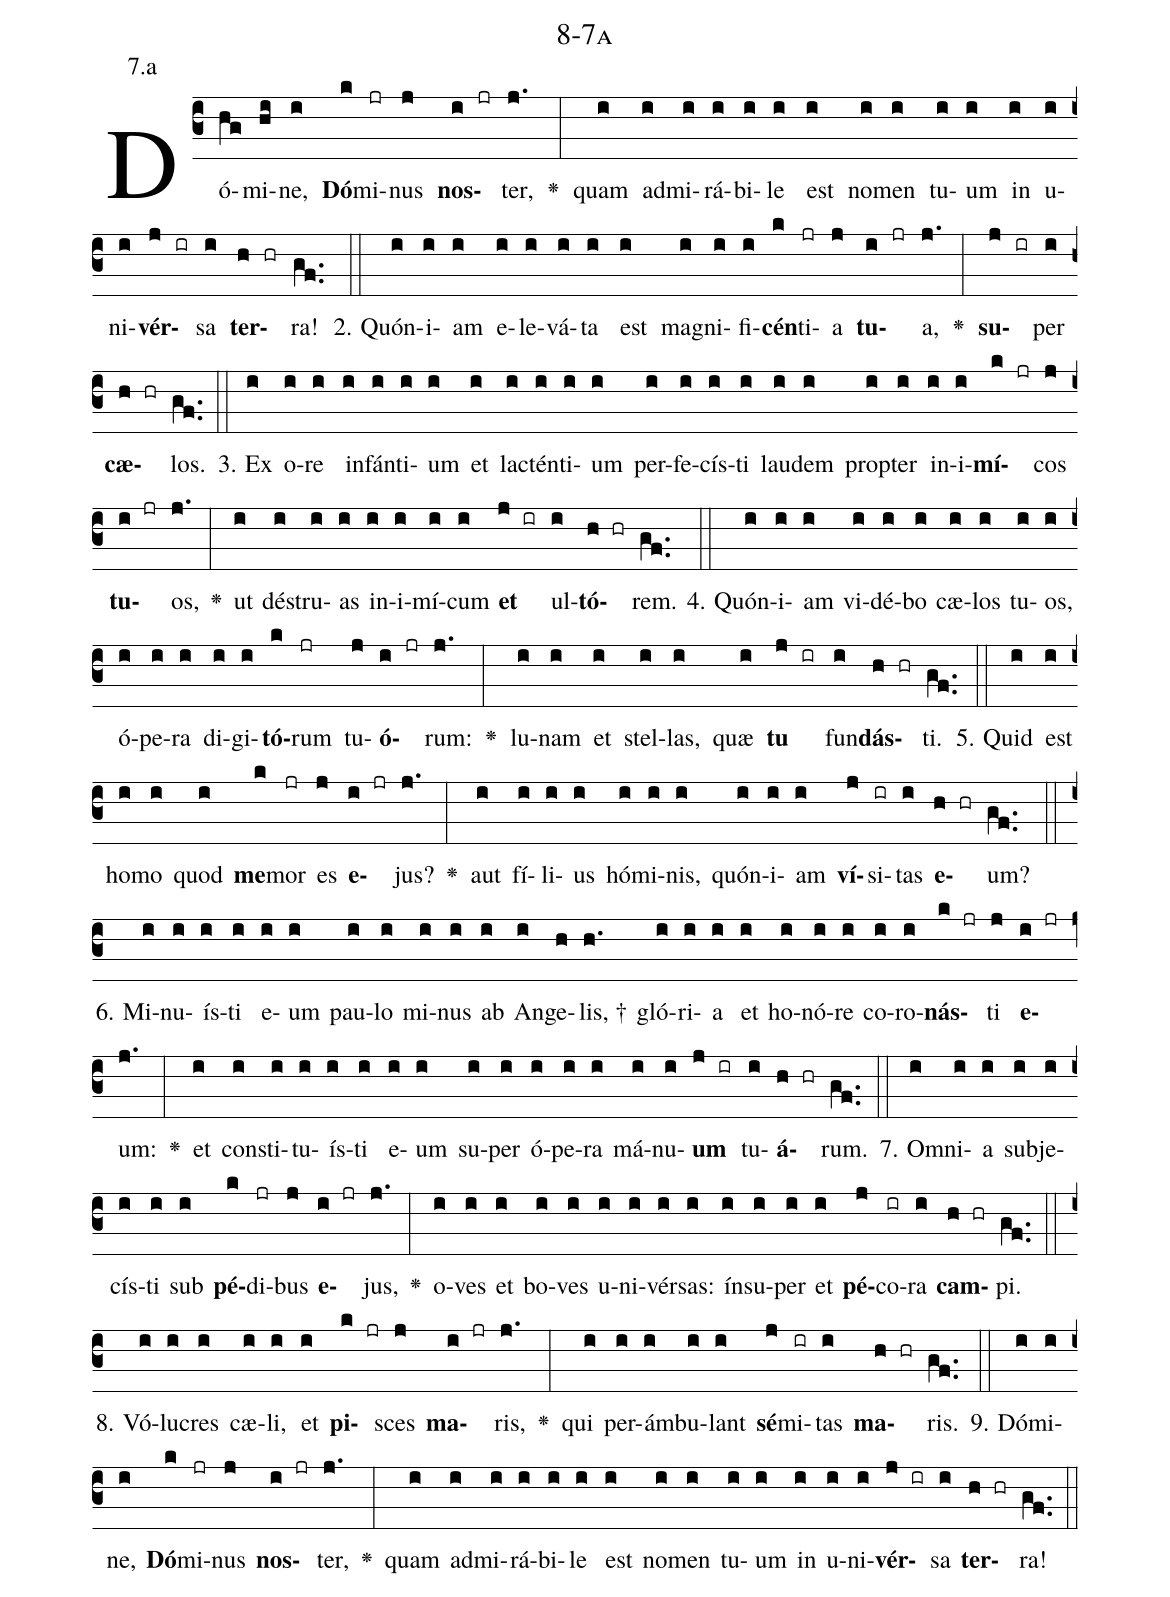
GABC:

name: 8-7a;
annotation: 7.a;
%%
(c3)Dó(hg)mi(hi)ne,(i) <b>Dó</b>(k)mi(jr)nus(j) <b>nos</b>(i jr)ter,(j.) <v>\greheightstar</v>(:) quam(i) ad(i)mi(i)rá(i)bi(i)le(i) est(i) no(i)men(i) tu(i)um(i) in(i) u(i)ni(i)<b>vér</b>(j ir)sa(i) <b>ter</b>(h hr)ra!(gf..) (::)
2. Quón(i)i(i)am(i) e(i)le(i)vá(i)ta(i) est(i) ma(i)gni(i)fi(i)<b>cén</b>(k)ti(jr)a(j) <b>tu</b>(i jr)a,(j.) <v>\greheightstar</v>(:) <b>su</b>(j ir)per(i) <b>cæ</b>(h hr)los.(gf..) (::)
3. Ex(i) o(i)re(i) in(i)fán(i)ti(i)um(i) et(i) lac(i)tén(i)ti(i)um(i) per(i)fe(i)cís(i)ti(i) lau(i)dem(i) prop(i)ter(i) in(i)i(i)<b>mí</b>(k jr)cos(j) <b>tu</b>(i jr)os,(j.) <v>\greheightstar</v>(:) ut(i) dé(i)stru(i)as(i) in(i)i(i)mí(i)cum(i) <b>et</b>(j ir) ul(i)<b>tó</b>(h hr)rem.(gf..) (::)
4. Quón(i)i(i)am(i) vi(i)dé(i)bo(i) cæ(i)los(i) tu(i)os,(i) ó(i)pe(i)ra(i) di(i)gi(i)<b>tó</b>(k)rum(jr) tu(j)<b>ó</b>(i jr)rum:(j.) <v>\greheightstar</v>(:) lu(i)nam(i) et(i) stel(i)las,(i) quæ(i) <b>tu</b>(j ir) fun(i)<b>dás</b>(h hr)ti.(gf..) (::)
5. Quid(i) est(i) ho(i)mo(i) quod(i) <b>me</b>(k)mor(jr) es(j) <b>e</b>(i jr)jus?(j.) <v>\greheightstar</v>(:) aut(i) fí(i)li(i)us(i) hó(i)mi(i)nis,(i) quón(i)i(i)am(i) <b>ví</b>(j)si(ir)tas(i) <b>e</b>(h hr)um?(gf..) (::)
6. Mi(i)nu(i)ís(i)ti(i) e(i)um(i) pau(i)lo(i) mi(i)nus(i) ab(i) An(i)ge(h)lis, †(h.) gló(i)ri(i)a(i) et(i) ho(i)nó(i)re(i) co(i)ro(i)<b>nás</b>(k jr)ti(j) <b>e</b>(i jr)um:(j.) <v>\greheightstar</v>(:) et(i) con(i)sti(i)tu(i)ís(i)ti(i) e(i)um(i) su(i)per(i) ó(i)pe(i)ra(i) má(i)nu(i)<b>um</b>(j ir) tu(i)<b>á</b>(h hr)rum.(gf..) (::)
7. Om(i)ni(i)a(i) sub(i)je(i)cís(i)ti(i) sub(i) <b>pé</b>(k)di(jr)bus(j) <b>e</b>(i jr)jus,(j.) <v>\greheightstar</v>(:) o(i)ves(i) et(i) bo(i)ves(i) u(i)ni(i)vér(i)sas:(i) ín(i)su(i)per(i) et(i) <b>pé</b>(j)co(ir)ra(i) <b>cam</b>(h hr)pi.(gf..) (::)
8. Vó(i)lu(i)cres(i) cæ(i)li,(i) et(i) <b>pi</b>(k jr)sces(j) <b>ma</b>(i jr)ris,(j.) <v>\greheightstar</v>(:) qui(i) per(i)ám(i)bu(i)lant(i) <b>sé</b>(j)mi(ir)tas(i) <b>ma</b>(h hr)ris.(gf..) (::)
9. Dó(i)mi(i)ne,(i) <b>Dó</b>(k)mi(jr)nus(j) <b>nos</b>(i jr)ter,(j.) <v>\greheightstar</v>(:) quam(i) ad(i)mi(i)rá(i)bi(i)le(i) est(i) no(i)men(i) tu(i)um(i) in(i) u(i)ni(i)<b>vér</b>(j ir)sa(i) <b>ter</b>(h hr)ra!(gf..) (::)
